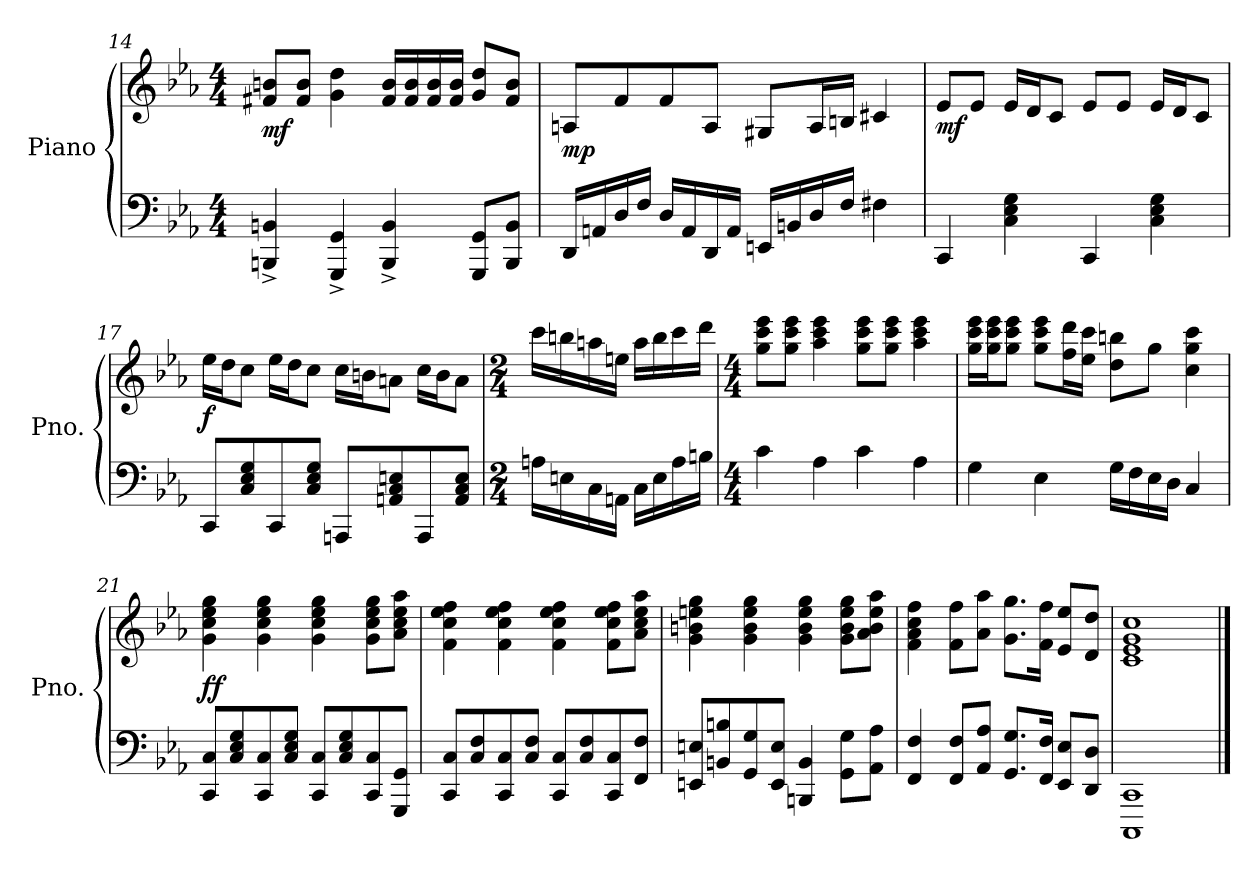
**kern	**kern	**dynam
*part1	*part1	*part1
*staff2	*staff1	*staff1/2
*I"Piano	*	*
*I'Pno.	*	*
!!LO:LB:g=z
*clefF4	*clefG2	*
*k[b-e-a-]	*k[b-e-a-]	*
*M4/4	*M4/4	*
=14	=14	=14
!	!	!LO:DY:b
4BBBn/^ 4BBn/^	8f#X/ 8bn/L	mf
.	8f#/ 8b/J	.
4GGG/^ 4GG/^	4g\ 4dd\	.
4BBB/^ 4BB/^	16f#/ 16b/LL	.
.	16f#/ 16b/	.
.	16f#/ 16b/	.
.	16f#/ 16b/JJ	.
8GGG/ 8GG/L	8g/ 8dd/L	.
8BBB/ 8BB/J	8f#/ 8b/J	.
=15	=15	=15
!	!	!LO:DY:b
16DD/LL	8An/L	mp
16AAn/	.	.
16D/	8f/	.
16F/JJ	.	.
16D/LL	8f/	.
16AA/	.	.
16DD/	8A/J	.
16AA/JJ	.	.
16EEn/LL	8G#X/L	.
16BBn/	.	.
16D/	16A/L	.
16F/JJ	16Bn/JJ	.
4F#X\	4c#X/	.
!!LO:LB:g=z
=16	=16	=16
!	!	!LO:DY:b
4CC/	8e-/L	mf
.	8e-/J	.
4C\ 4E-\ 4G\	16e-/LL	.
.	16d/J	.
.	8c/J	.
4CC/	8e-/L	.
.	8e-/J	.
4C\ 4E-\ 4G\	16e-/LL	.
.	16d/J	.
.	8c/J	.
=17	=17	=17
!	!	!LO:DY:b
8CC/L	16ee-\LL	f
.	16dd\J	.
8C/ 8E-/ 8G/	8cc\J	.
8CC/	16ee-\LL	.
.	16dd\J	.
8C/ 8E-/ 8G/J	8cc\J	.
8AAAn/L	16cc\LL	.
.	16bn\J	.
8AAn/ 8C/ 8En/	8an\J	.
8AAA/	16cc\LL	.
.	16b\J	.
8AA/ 8C/ 8E/J	8a\J	.
!!LO:LB:g=z
=18	=18	=18
*M2/4	*M2/4	*
16An\LL	16ccc\LL	.
16En\	16bbn\	.
16C\	16aan\	.
16AAn\JJ	16een\JJ	.
16C\LL	16aa\LL	.
16E\	16bb\	.
16A\	16ccc\	.
16Bn\JJ	16ddd\JJ	.
=19	=19	=19
*M4/4	*M4/4	*
4c\	8gg\ 8ccc\ 8eee-\L	.
.	8gg\ 8ccc\ 8eee-\J	.
4A-\	4aa-\ 4ccc\ 4eee-\	.
4c\	8gg\ 8ccc\ 8eee-\L	.
.	8gg\ 8ccc\ 8eee-\J	.
4A-\	4aa-\ 4ccc\ 4eee-\	.
=20	=20	=20
4G\	16gg\ 16ccc\ 16eee-\LL	.
.	16gg\ 16ccc\ 16eee-\J	.
.	8gg\ 8ccc\ 8eee-\J	.
4E-\	8gg\ 8ccc\ 8eee-\L	.
.	16ff\ 16ddd\L	.
.	16ee-\ 16ccc\JJ	.
16G\LL	8dd\ 8bbn\L	.
16F\	.	.
16E-\	8gg\J	.
16D\JJ	.	.
4C/	4cc\ 4gg\ 4ccc\	.
!!LO:LB:g=z
=21	=21	=21
!	!	!LO:DY:b
8CC/ 8C/L	4g\ 4cc\ 4ee-\ 4gg\	ff
8C/ 8E-/ 8G/	.	.
8CC/ 8C/	4g\ 4cc\ 4ee-\ 4gg\	.
8C/ 8E-/ 8G/J	.	.
8CC/ 8C/L	4g\ 4cc\ 4ee-\ 4gg\	.
8C/ 8E-/ 8G/	.	.
8CC/ 8C/	8g\ 8cc\ 8ee-\ 8gg\L	.
8GGG/ 8GG/J	8a-\ 8cc\ 8ee-\ 8aa-\J	.
=22	=22	=22
8CC/ 8C/L	4f\ 4cc\ 4ee-\ 4ff\	.
8C/ 8F/	.	.
8CC/ 8C/	4f\ 4cc\ 4ee-\ 4ff\	.
8C/ 8F/J	.	.
8CC/ 8C/L	4f\ 4cc\ 4ee-\ 4ff\	.
8C/ 8F/	.	.
8CC/ 8C/	8f\ 8cc\ 8ee-\ 8ff\L	.
8FF/ 8F/J	8a-\ 8cc\ 8ee-\ 8aa-\J	.
=23	=23	=23
8EEn/ 8En/L	4g\ 4bn\ 4een\ 4gg\	.
8BBn/ 8Bn/	.	.
8GG/ 8G/	4g\ 4b\ 4ee\ 4gg\	.
8EE/ 8E/J	.	.
4BBBn/ 4BB/	4g\ 4b\ 4ee\ 4gg\	.
8GG\ 8G\L	8g\ 8b\ 8ee\ 8gg\L	.
8AA-\ 8A-\J	8a-\ 8b\ 8ee\ 8aa-\J	.
=24	=24	=24
4FF/ 4F/	4f\ 4a-\ 4cc\ 4ff\	.
8FF/ 8F/L	8f\ 8ff\L	.
8AA-/ 8A-/J	8a-\ 8aa-\J	.
8.GG/ 8.G/L	8.g\ 8.gg\L	.
16FF/ 16F/Jk	16f\ 16ff\Jk	.
8EE-/ 8E-/L	8e-/ 8ee-/L	.
8DD/ 8D/J	8d/ 8dd/J	.
=25	=25	=25
1CCC 1CC	1c 1e- 1g 1cc	.
==	==	==
*-	*-	*-
